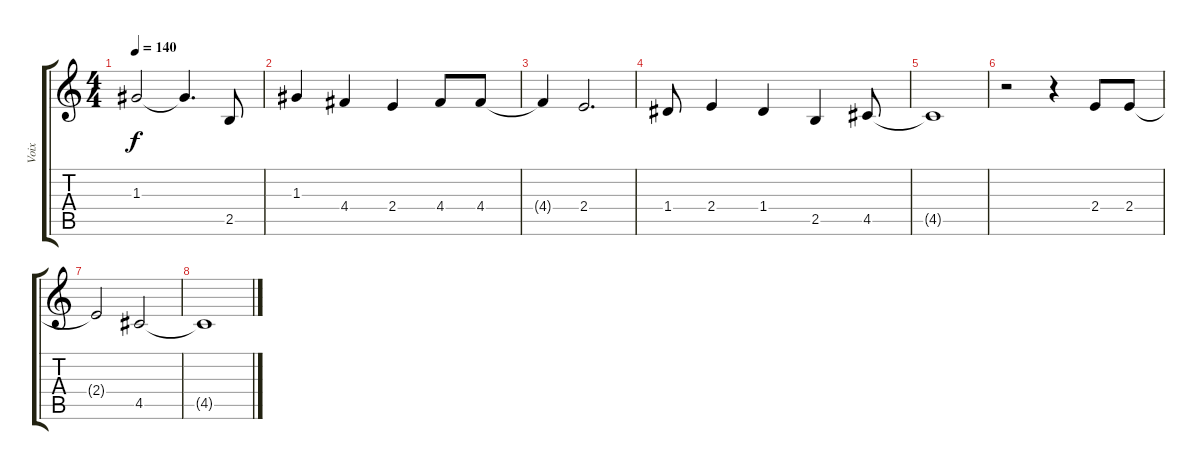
\track ("Voix" "Voix") {instrument acousticguitarsteel}
\staff {score tabs}
\tuning (E4 B3 G3 D3 A2 E2) {hide}
\ts (4 4)
\tempo 140
\clef g2
\ks c
1.3.2{dy f} 1.3{t}.4{d} 2.5.8 |
1.3.4 4.4.4 2.4.4 4.4.8 4.4.8 |
4.4{t}.4 2.4.2{d} |
1.4.8 2.4.4 1.4.4 2.5.4 4.5.8 |
4.5{t}.1 |
r.2 r.4 2.4.8 2.4.8 |
2.4{t}.2 4.5.2 |
4.5{t}.1
